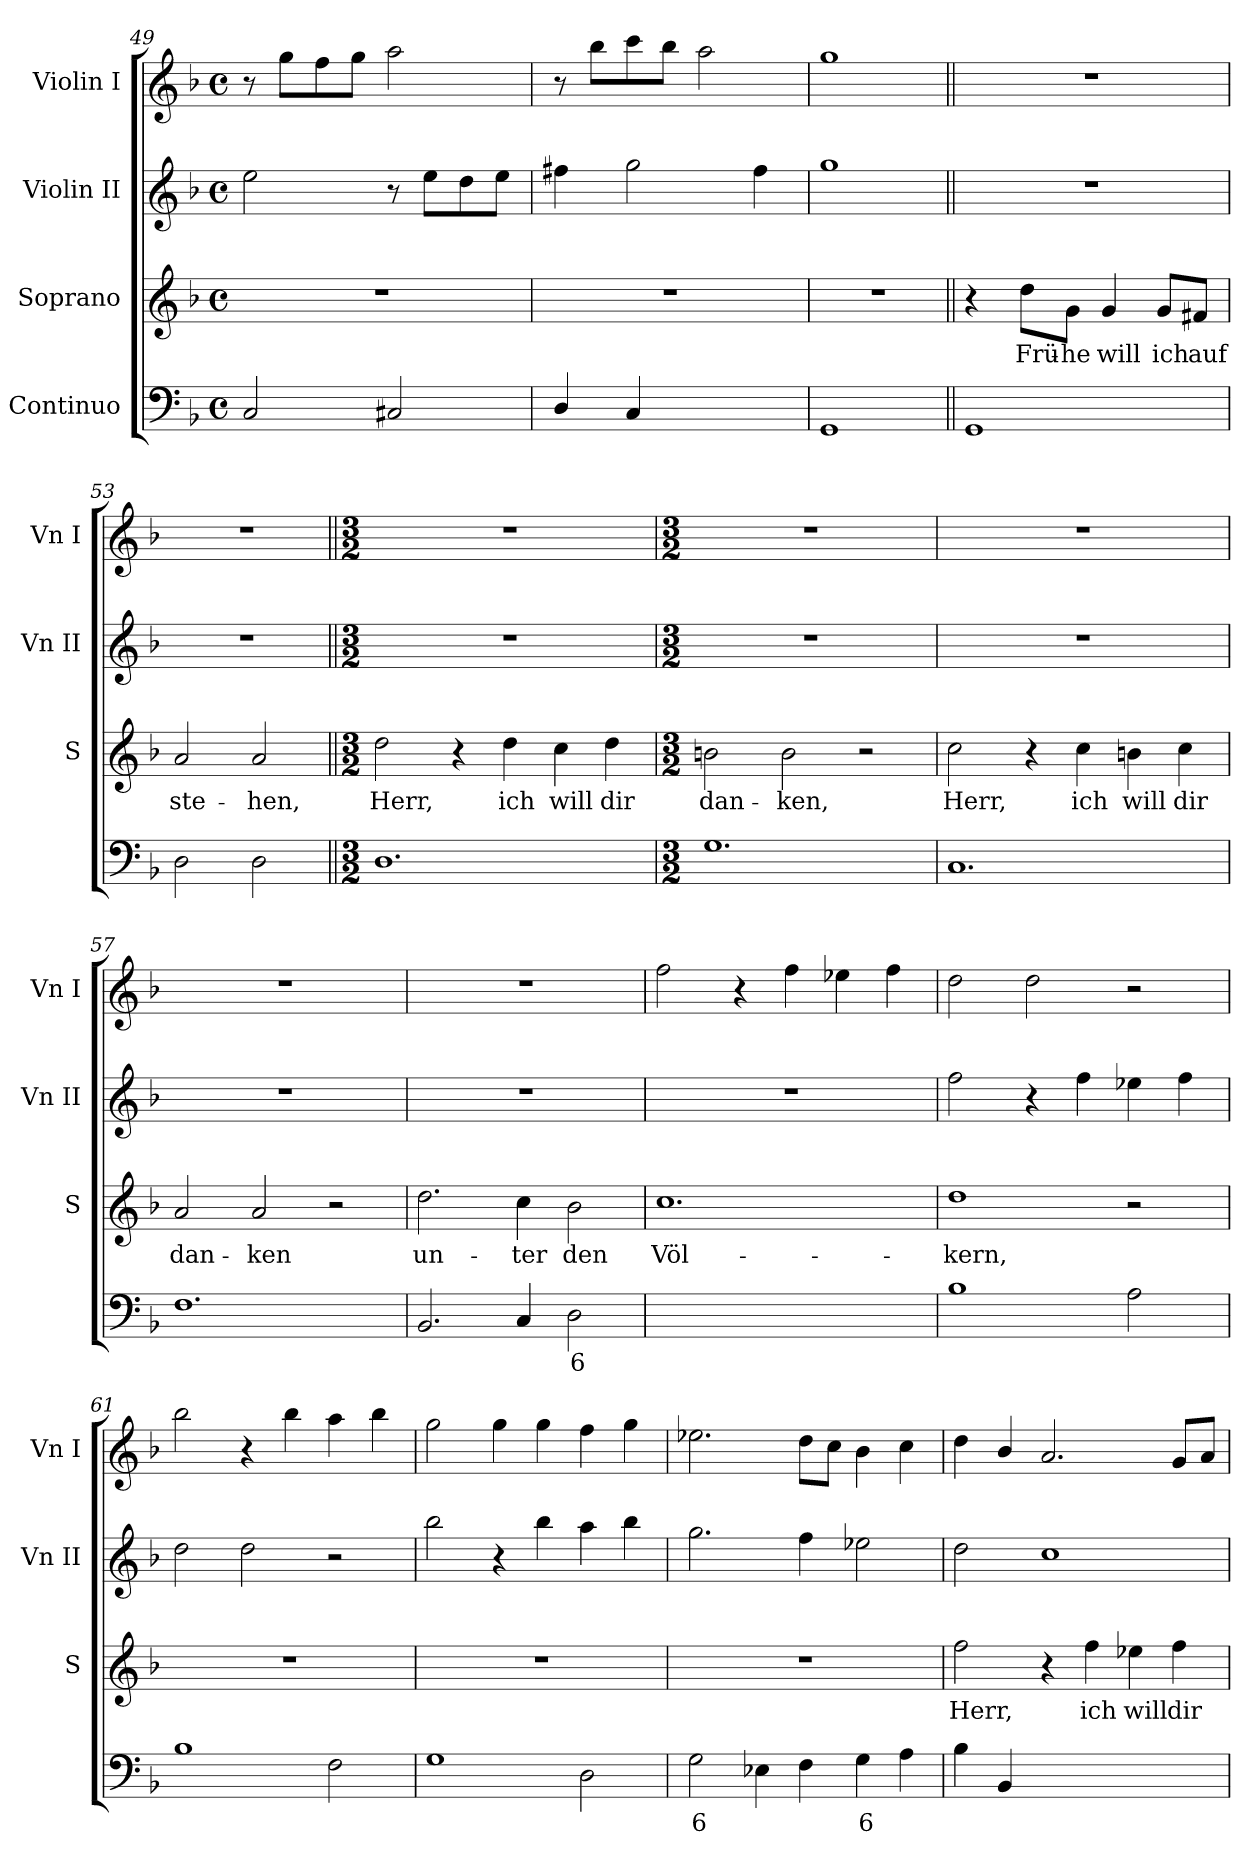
**kern	**text	**kern	**text	**kern	**kern
*part4	*part4	*part3	*part3	*part2	*part1
*staff4	*staff4	*staff3	*staff3	*staff2	*staff1
*I"Continuo	*	*I"Soprano	*	*I"Violin II	*I"Violin I
*	*	*I'S	*	*I'Vn II	*I'Vn I
*clefF4	*	*clefG2	*	*clefG2	*clefG2
*k[b-]	*	*k[b-]	*	*k[b-]	*k[b-]
*F:	*	*F:	*	*F:	*F:
*M4/4	*	*M4/4	*	*M4/4	*M4/4
*met(c)	*	*met(c)	*	*met(c)	*met(c)
=49	=49	=49	=49	=49	=49
2C	.	1r	.	2ee	8r
.	.	.	.	.	8ggL
.	.	.	.	.	8ff
.	.	.	.	.	8ggJ
2C#X	.	.	.	8r	2aa
.	.	.	.	8eeL	.
.	.	.	.	8dd	.
.	.	.	.	8eeJ	.
=50	=50	=50	=50	=50	=50
4D/	.	1r	.	4ff#X	8r
.	.	.	.	.	8bb-L
4C	.	.	.	2gg	8ccc
.	.	.	.	.	8bb-J
!	!LO:LY:b	!	!	!	!
[4D/yy	4	.	.	.	2aa
4Dyy]	.	.	.	4ff#	.
=51	=51	=51	=51	=51	=51
1GG	.	1r	.	1gg	1gg
=52||	=52||	=52||	=52||	=52||	=52||
1GG	.	4r	.	1r	1r
!	!	!	!LO:LY:b	!	!
.	.	8dd\L	Frü-	.	.
!	!	!	!LO:LY:b	!	!
.	.	8g\J	-he	.	.
!	!	!	!LO:LY:b	!	!
.	.	4g	will	.	.
!	!	!	!LO:LY:b	!	!
.	.	8g/L	ich	.	.
!	!	!	!LO:LY:b	!	!
.	.	8f#X/J	auf	.	.
=53	=53	=53	=53	=53	=53
!	!	!	!LO:LY:b	!	!
2D	.	2a	ste-	1r	1r
!	!	!	!LO:LY:b	!	!
2D	.	2a	-hen,	.	.
=54||	=54||	=54||	=54||	=54||	=54||
*M3/2	*	*M3/2	*	*M3/2	*M3/2
!	!	!	!LO:LY:b	!LO:N:vis=1	!LO:N:vis=1
1.D	.	2dd	Herr,	1.r	1.r
.	.	4r	.	.	.
!	!	!	!LO:LY:b	!	!
.	.	4dd	ich	.	.
!	!	!	!LO:LY:b	!	!
.	.	4cc	will	.	.
!	!	!	!LO:LY:b	!	!
.	.	4dd	dir	.	.
!!LO:LB:g=z
=55	=55	=55	=55	=55	=55
*M3/2	*	*M3/2	*	*M3/2	*M3/2
!	!	!	!LO:LY:b	!LO:N:vis=1	!LO:N:vis=1
1.G	.	2bn	dan-	1.r	1.r
!	!	!	!LO:LY:b	!	!
.	.	2b	-ken,	.	.
.	.	2r	.	.	.
=56	=56	=56	=56	=56	=56
!	!	!	!LO:LY:b	!LO:N:vis=1	!LO:N:vis=1
1.C	.	2cc	Herr,	1.r	1.r
.	.	4r	.	.	.
!	!	!	!LO:LY:b	!	!
.	.	4cc	ich	.	.
!	!	!	!LO:LY:b	!	!
.	.	4bn	will	.	.
!	!	!	!LO:LY:b	!	!
.	.	4cc	dir	.	.
=57	=57	=57	=57	=57	=57
!	!	!	!LO:LY:b	!LO:N:vis=1	!LO:N:vis=1
1.F	.	2a	dan-	1.r	1.r
!	!	!	!LO:LY:b	!	!
.	.	2a	-ken	.	.
.	.	2r	.	.	.
=58	=58	=58	=58	=58	=58
!	!	!	!LO:LY:b	!LO:N:vis=1	!LO:N:vis=1
2.BB-	.	2.dd	un-	1.r	1.r
!	!	!	!LO:LY:b	!	!
4C	.	4cc	-ter	.	.
!	!LO:LY:b	!	!LO:LY:b	!	!
2D	6	2b-	den	.	.
=59	=59	=59	=59	=59	=59
!	!LO:LY:b	!	!LO:LY:b	!LO:N:vis=1	!
[2Fyy	4	1.cc	Völ-	1.r	2ff
!	!LO:LY:b	!	!	!	!
1Fyy]	3	.	.	.	4r
.	.	.	.	.	4ff
.	.	.	.	.	4ee-X
.	.	.	.	.	4ff
=60	=60	=60	=60	=60	=60
!	!	!	!LO:LY:b	!	!
1B-	.	1dd	-kern,	2ff	2dd
.	.	.	.	4r	2dd
.	.	.	.	4ff	.
2A	.	2r	.	4ee-X	2r
.	.	.	.	4ff	.
=61	=61	=61	=61	=61	=61
!	!	!LO:N:vis=1	!	!	!
1B-	.	1.r	.	2dd	2bb-
.	.	.	.	2dd	4r
.	.	.	.	.	4bb-
2F	.	.	.	2r	4aa
.	.	.	.	.	4bb-
=62	=62	=62	=62	=62	=62
!	!	!LO:N:vis=1	!	!	!
1G	.	1.r	.	2bb-	2gg
.	.	.	.	4r	4gg
.	.	.	.	4bb-	4gg
2D	.	.	.	4aa	4ff
.	.	.	.	4bb-	4gg
!!LO:LB:g=z
=63	=63	=63	=63	=63	=63
!	!LO:LY:b	!LO:N:vis=1	!	!	!
2G	6	1.r	.	2.gg	2.ee-X
4E-X	.	.	.	.	.
4F	.	.	.	4ff	8ddL
.	.	.	.	.	8ccJ
!	!LO:LY:b	!	!	!	!
4G	6	.	.	2ee-X	4b-
4A	.	.	.	.	4cc
=64	=64	=64	=64	=64	=64
!	!	!	!LO:LY:b	!	!
4B-	.	2ff	Herr,	2dd	4dd
4BB-	.	.	.	.	4b-/
!	!LO:LY:b	!	!	!	!
[2Fyy	4	4r	.	1cc	2.a
!	!	!	!LO:LY:b	!	!
.	.	4ff	ich	.	.
!	!LO:LY:b	!	!LO:LY:b	!	!
2Fyy]	3	4ee-X	will	.	.
!	!	!	!LO:LY:b	!	!
.	.	4ff	dir	.	8gL
.	.	.	.	.	8aJ
=	=	=	=	=	=
*-	*-	*-	*-	*-	*-
